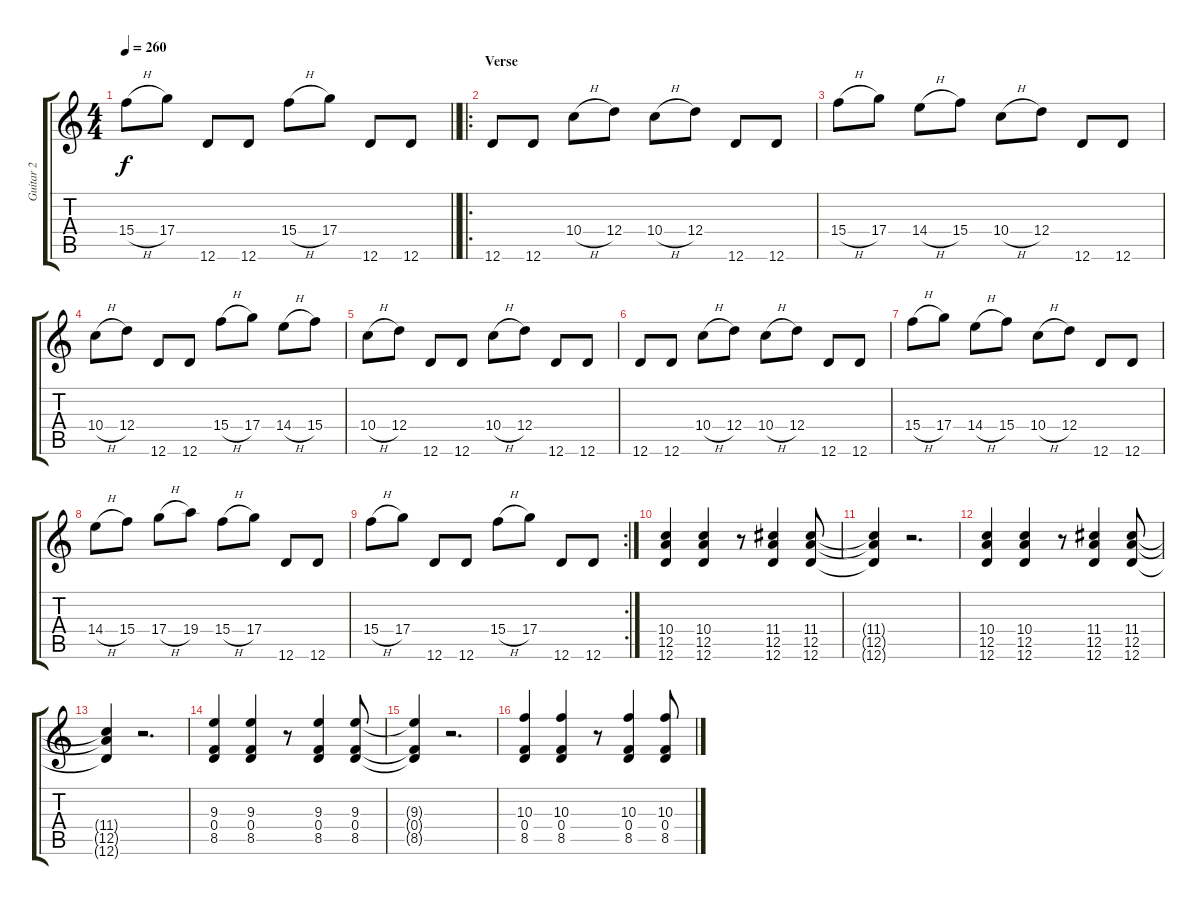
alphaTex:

\track ("Guitar 2" "Guitar 2") {instrument distortionguitar}
\staff {score tabs}
\tuning (E4 B3 G3 D3 A2 D2) {hide}
\ts (4 4)
\tempo 260
\clef g2
\barLineRight lightlight
\ks c
15.4{h}.8{dy f} 17.4.8 12.6.8 12.6.8 15.4{h}.8 17.4.8 12.6.8 12.6.8 |
\ro
\section ("" "Verse")
12.6.8 12.6.8 10.4{h}.8 12.4.8 10.4{h}.8 12.4.8 12.6.8 12.6.8 |
15.4{h}.8 17.4.8 14.4{h}.8 15.4.8 10.4{h}.8 12.4.8 12.6.8 12.6.8 |
10.4{h}.8 12.4.8 12.6.8 12.6.8 15.4{h}.8 17.4.8 14.4{h}.8 15.4.8 |
10.4{h}.8 12.4.8 12.6.8 12.6.8 10.4{h}.8 12.4.8 12.6.8 12.6.8 |
12.6.8 12.6.8 10.4{h}.8 12.4.8 10.4{h}.8 12.4.8 12.6.8 12.6.8 |
15.4{h}.8 17.4.8 14.4{h}.8 15.4.8 10.4{h}.8 12.4.8 12.6.8 12.6.8 |
14.4{h}.8 15.4.8 17.4{h}.8 19.4.8 15.4{h}.8 17.4.8 12.6.8 12.6.8 |
\rc 2
15.4{h}.8 17.4.8 12.6.8 12.6.8 15.4{h}.8 17.4.8 12.6.8 12.6.8 |
(10.4 12.5 12.6).4 (10.4 12.5 12.6).4 r.8 (11.4 12.5 12.6).4 (11.4 12.5 12.6).8 |
(11.4{t} 12.5{t} 12.6{t}).4 r.2{d} |
(10.4 12.5 12.6).4 (10.4 12.5 12.6).4 r.8 (11.4 12.5 12.6).4 (11.4 12.5 12.6).8 |
(11.4{t} 12.5{t} 12.6{t}).4 r.2{d} |
(9.3 0.4 8.5).4 (9.3 0.4 8.5).4 r.8 (9.3 0.4 8.5).4 (9.3 0.4 8.5).8 |
(9.3{t} 0.4{t} 8.5{t}).4 r.2{d} |
(10.3 0.4 8.5).4 (10.3 0.4 8.5).4 r.8 (10.3 0.4 8.5).4 (10.3 0.4 8.5).8
